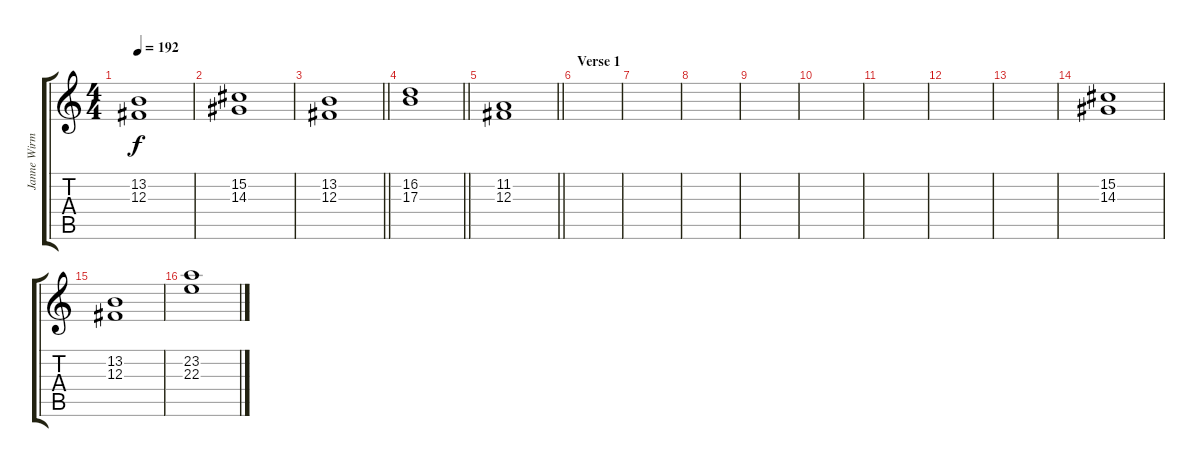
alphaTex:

\track ("Janne Wirman" "Janne Wirm") {instrument stringensemble1}
\staff {score tabs}
\tuning (Eb4 Bb3 Gb3 Db3 Ab2 Db2) {hide}
\ts (4 4)
\tempo 192
\clef g2
\ks c
(13.2 12.3).1{dy f} |
(15.2 14.3).1 |
\barLineRight lightlight
(13.2 12.3).1 |
\barLineRight lightlight
(16.2 17.3).1 |
\barLineRight lightlight
(11.2 12.3).1 |
\section ("" "Verse 1")
|
|
|
|
|
|
|
|
(15.2 14.3).1 |
(13.2 12.3).1 |
(23.2 22.3).1
